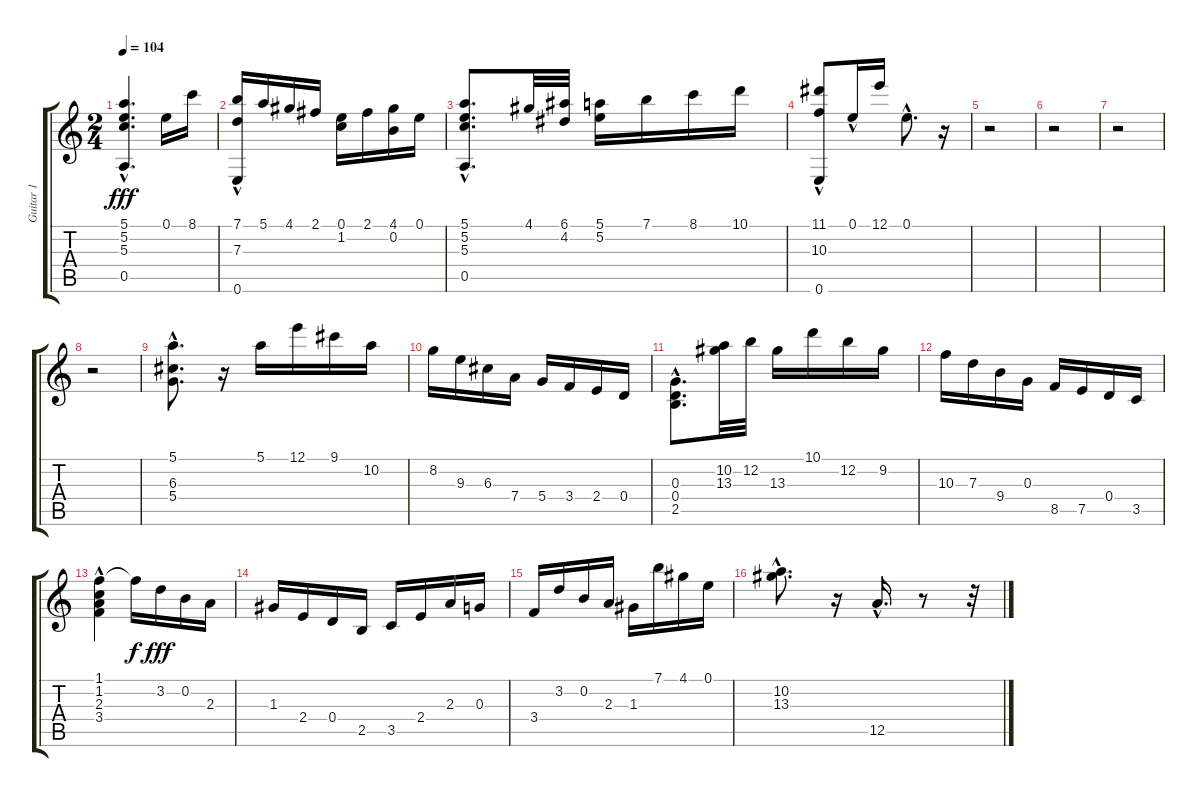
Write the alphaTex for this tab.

\track ("Guitar 1" "Guitar 1") {instrument acousticguitarnylon}
\staff {score tabs}
\tuning (E4 B3 G3 D3 A2 E2) {hide}
\ts (2 4)
\tempo 104
\clef g2
\ks c
(5.1 5.2 5.3 0.5{hac}).4{d dy fff} 0.1.16 8.1.16 |
(7.1 7.3 0.6{hac}).16 5.1.16 4.1.16 2.1.16 (0.1 1.2).16 2.1.16 (4.1 0.2).16 0.1.16 |
(5.1 5.2 5.3 0.5{hac}).8{d} 4.1.32 (6.1 4.2).32 (5.1 5.2).16 7.1.16 8.1.16 10.1.16 |
(11.1 10.3{hac} 0.6{hac}).8 0.1{hac}.16 12.1.16 0.1{hac}.8{d} r.16 |
r.2 |
r.2 |
r.2 |
r.2 |
(5.1{hac} 6.3{hac} 5.4{hac}).8{d} r.16 5.1.16 12.1.16 9.1.16 10.2.16 |
8.2.16 9.3.16 6.3.16 7.4.16 5.4.16 3.4.16 2.4.16 0.4.16 |
(0.3{hac} 0.4{hac} 2.5{hac}).8{d} (10.2 13.3).32 12.2.32 13.3.16 10.1.16 12.2.16 9.2.16 |
10.3.16 7.3.16 9.4.16 0.3.16 8.5.16 7.5.16 0.4.16 3.5.16 |
(1.1 1.2{hac} 2.3{hac} 3.4{hac}).4 1.1{t}.16{dy f} 3.2.16{dy fff} 0.2.16 2.3.16 |
1.3.16 2.4.16 0.4.16 2.5.16 3.5.16 2.4.16 2.3.16 0.3.16 |
3.4.16 3.2.16 0.2.16 2.3.16 1.3.16 7.1.16 4.1.16 0.1.16 |
(10.2{hac} 13.3).8{d} r.16 12.5{hac}.16{d} r.8 r.32
